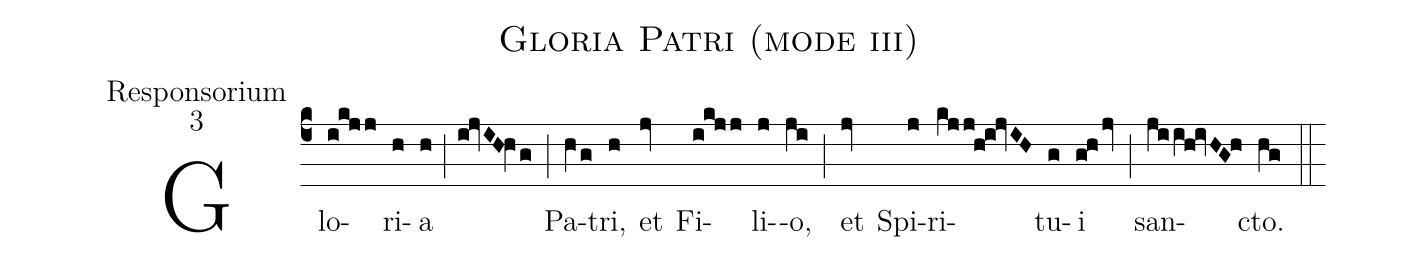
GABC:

name:Gloria Patri (mode iii);
office-part:Responsorium;
mode:3;
%%
(c4)Glo(i!k!j/j)ri(h)a(h;i!jvIH!hVg) (;) Pa(hVg)tri,(h) et(jv) Fi(i!k!j/j)li(j)-o,(ji)(;) et(jv) Spi(j)ri(kV!j/j!h!i!jvIH)tu(g)i(g!h/jv) (;) san(jV!i/iV!h!ivHG!h)cto.(hg) (::)
